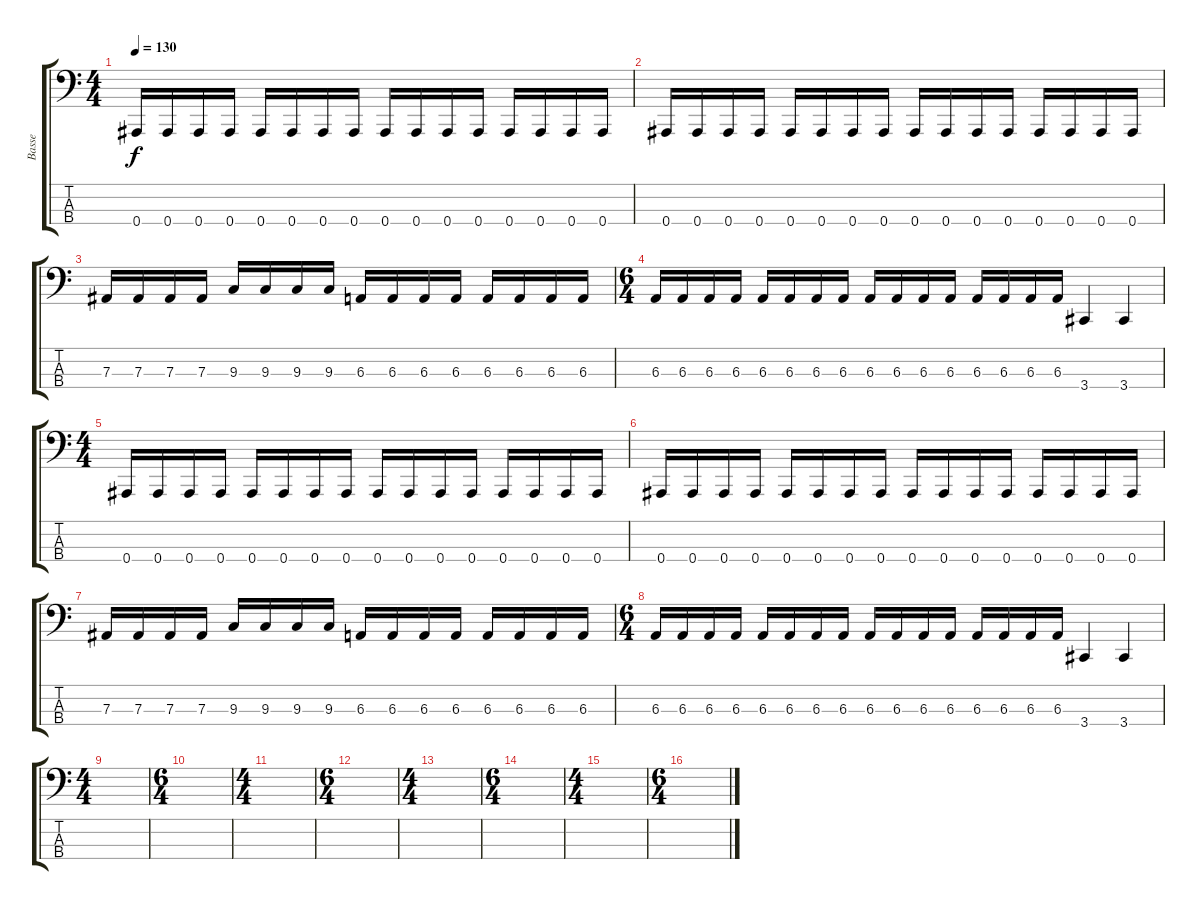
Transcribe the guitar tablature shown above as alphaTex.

\track ("Basse" "Basse") {instrument electricbasspick}
\staff {score tabs}
\tuning (Db2 Ab1 Eb1 Bb0) {hide}
\ts (4 4)
\tempo 130
\clef f4
\ks c
0.4.16{dy f} 0.4.16 0.4.16 0.4.16 0.4.16 0.4.16 0.4.16 0.4.16 0.4.16 0.4.16 0.4.16 0.4.16 0.4.16 0.4.16 0.4.16 0.4.16 |
0.4.16 0.4.16 0.4.16 0.4.16 0.4.16 0.4.16 0.4.16 0.4.16 0.4.16 0.4.16 0.4.16 0.4.16 0.4.16 0.4.16 0.4.16 0.4.16 |
7.3.16 7.3.16 7.3.16 7.3.16 9.3.16 9.3.16 9.3.16 9.3.16 6.3.16 6.3.16 6.3.16 6.3.16 6.3.16 6.3.16 6.3.16 6.3.16 |
\ts (6 4)
6.3.16 6.3.16 6.3.16 6.3.16 6.3.16 6.3.16 6.3.16 6.3.16 6.3.16 6.3.16 6.3.16 6.3.16 6.3.16 6.3.16 6.3.16 6.3.16 3.4.4 3.4.4 |
\ts (4 4)
0.4.16 0.4.16 0.4.16 0.4.16 0.4.16 0.4.16 0.4.16 0.4.16 0.4.16 0.4.16 0.4.16 0.4.16 0.4.16 0.4.16 0.4.16 0.4.16 |
0.4.16 0.4.16 0.4.16 0.4.16 0.4.16 0.4.16 0.4.16 0.4.16 0.4.16 0.4.16 0.4.16 0.4.16 0.4.16 0.4.16 0.4.16 0.4.16 |
7.3.16 7.3.16 7.3.16 7.3.16 9.3.16 9.3.16 9.3.16 9.3.16 6.3.16 6.3.16 6.3.16 6.3.16 6.3.16 6.3.16 6.3.16 6.3.16 |
\ts (6 4)
6.3.16 6.3.16 6.3.16 6.3.16 6.3.16 6.3.16 6.3.16 6.3.16 6.3.16 6.3.16 6.3.16 6.3.16 6.3.16 6.3.16 6.3.16 6.3.16 3.4.4 3.4.4 |
\ts (4 4)
|
\ts (6 4)
|
\ts (4 4)
|
\ts (6 4)
|
\ts (4 4)
|
\ts (6 4)
|
\ts (4 4)
|
\ts (6 4)
